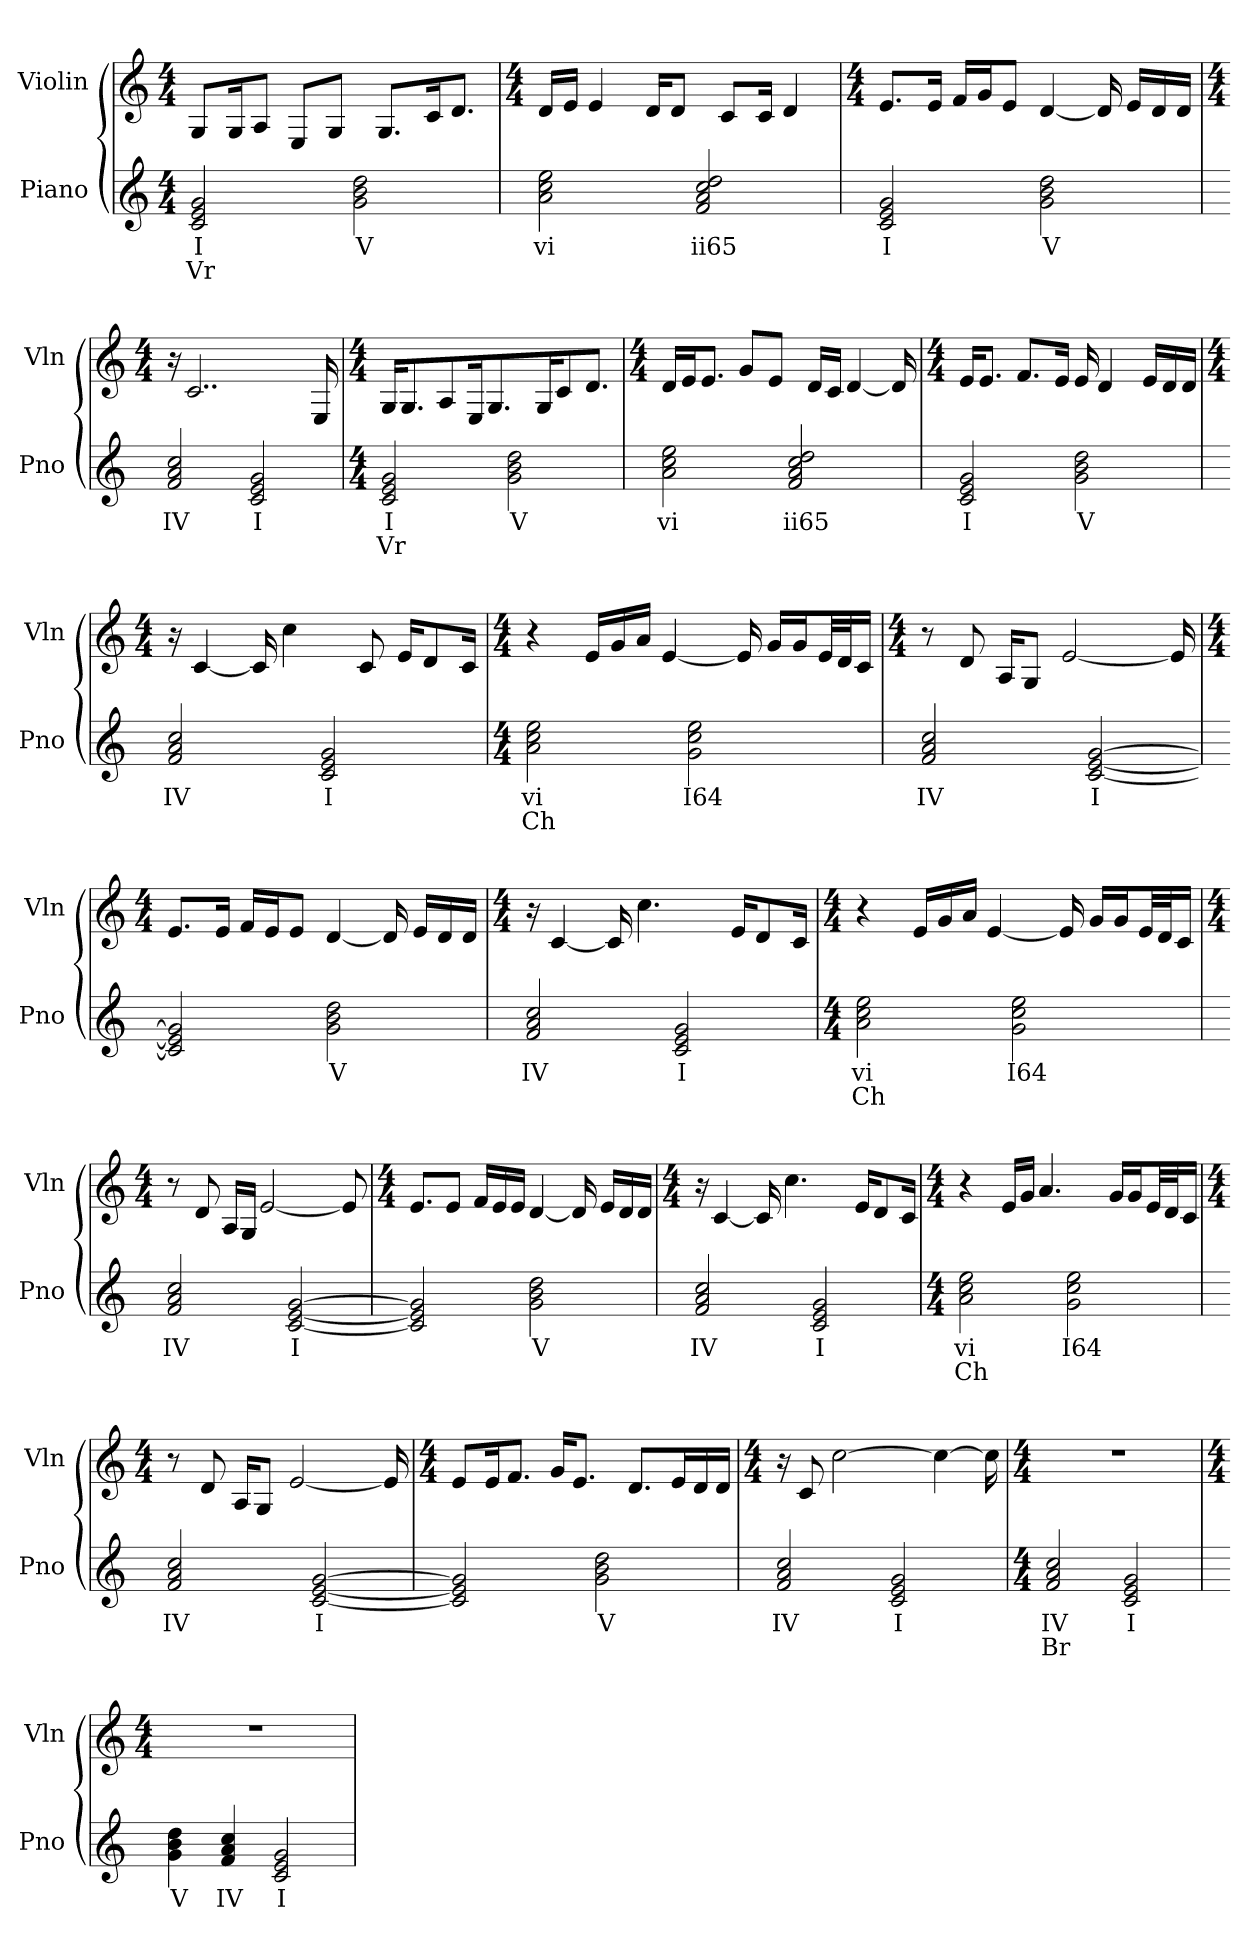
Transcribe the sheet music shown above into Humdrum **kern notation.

**kern	**text	**text	**kern
*part2	*part2	*part2	*part1
*staff2	*staff2	*staff2	*staff1
*I"Piano	*	*	*I"Violin
*I'Pno	*	*	*I'Vln
*k[]	*	*	*
*C:	*	*	*
*M4/4	*	*	*M4/4
=	=	=	=
2c 2e 2g	I	Vr	8GL
.	.	.	16GK
.	.	.	8AJ
.	.	.	8EL
.	.	.	8GJ
2g 2b 2dd	V	.	.
.	.	.	8.GL
.	.	.	16cK
.	.	.	8.dJ
=	=	=	=
*k[]	*	*	*
*C:	*	*	*
*	*	*	*M4/4
2a 2cc 2ee	vi	.	16dLL
.	.	.	16eJJ
.	.	.	4e
.	.	.	16dKL
.	.	.	8dJ
2f 2a 2cc 2dd	ii65	.	.
.	.	.	8cL
.	.	.	16cJk
.	.	.	4d
=	=	=	=
*k[]	*	*	*
*C:	*	*	*
*	*	*	*M4/4
2c 2e 2g	I	.	8.eL
.	.	.	16eJk
.	.	.	16fLL
.	.	.	16gJ
.	.	.	8eJ
2g 2b 2dd	V	.	[4d
.	.	.	16d]
.	.	.	16eLL
.	.	.	16d
.	.	.	16dJJ
=	=	=	=
*k[]	*	*	*
*C:	*	*	*
*	*	*	*M4/4
2f 2a 2cc	IV	.	16r
.	.	.	2..c
2c 2e 2g	I	.	.
.	.	.	16E
=	=	=	=
*k[]	*	*	*
*C:	*	*	*
*M4/4	*	*	*M4/4
2c 2e 2g	I	Vr	16GKL
.	.	.	8.GJ
.	.	.	8AL
.	.	.	16EK
.	.	.	8.GJ
2g 2b 2dd	V	.	.
.	.	.	16GKL
.	.	.	8cJ
.	.	.	8.dJ
=	=	=	=
*k[]	*	*	*
*C:	*	*	*
*	*	*	*M4/4
2a 2cc 2ee	vi	.	16dLL
.	.	.	16eJ
.	.	.	8.eJ
.	.	.	8gL
.	.	.	8eJ
2f 2a 2cc 2dd	ii65	.	.
.	.	.	16dLL
.	.	.	16cJJ
.	.	.	[4d
.	.	.	16d]
=	=	=	=
*k[]	*	*	*
*C:	*	*	*
*	*	*	*M4/4
2c 2e 2g	I	.	16eKL
.	.	.	8.eJ
.	.	.	8.fL
.	.	.	16eJk
2g 2b 2dd	V	.	16e
.	.	.	4d
.	.	.	16eLL
.	.	.	16d
.	.	.	16dJJ
=	=	=	=
*k[]	*	*	*
*C:	*	*	*
*	*	*	*M4/4
2f 2a 2cc	IV	.	16r
.	.	.	[4c
.	.	.	16c]
.	.	.	4cc
2c 2e 2g	I	.	.
.	.	.	8c
.	.	.	16eKL
.	.	.	8d
.	.	.	16cJk
=	=	=	=
*k[]	*	*	*
*C:	*	*	*
*M4/4	*	*	*M4/4
2a 2cc 2ee	vi	Ch	4r
.	.	.	16eLL
.	.	.	16g
.	.	.	16aJJ
.	.	.	[4e
2g 2cc 2ee	I64	.	.
.	.	.	16e]
.	.	.	16gLL
.	.	.	16gJ
.	.	.	32eLL
.	.	.	32dJ
.	.	.	16cJJ
=	=	=	=
*k[]	*	*	*
*C:	*	*	*
*	*	*	*M4/4
2f 2a 2cc	IV	.	8r
.	.	.	8d
.	.	.	16AKL
.	.	.	8GJ
.	.	.	[2e
[2c [2e [2g	I	.	.
.	.	.	16e]
=	=	=	=
*k[]	*	*	*
*C:	*	*	*
*	*	*	*M4/4
2c] 2e] 2g]	.	.	8.eL
.	.	.	16eJk
.	.	.	16fLL
.	.	.	16eJ
.	.	.	8eJ
2g 2b 2dd	V	.	[4d
.	.	.	16d]
.	.	.	16eLL
.	.	.	16d
.	.	.	16dJJ
=	=	=	=
*k[]	*	*	*
*C:	*	*	*
*	*	*	*M4/4
2f 2a 2cc	IV	.	16r
.	.	.	[4c
.	.	.	16c]
.	.	.	4.cc
2c 2e 2g	I	.	.
.	.	.	16eKL
.	.	.	8d
.	.	.	16cJk
=	=	=	=
*k[]	*	*	*
*C:	*	*	*
*M4/4	*	*	*M4/4
2a 2cc 2ee	vi	Ch	4r
.	.	.	16eLL
.	.	.	16g
.	.	.	16aJJ
.	.	.	[4e
2g 2cc 2ee	I64	.	.
.	.	.	16e]
.	.	.	16gLL
.	.	.	16gJ
.	.	.	32eLL
.	.	.	32dJ
.	.	.	16cJJ
=	=	=	=
*k[]	*	*	*
*C:	*	*	*
*	*	*	*M4/4
2f 2a 2cc	IV	.	8r
.	.	.	8d
.	.	.	16ALL
.	.	.	16GJJ
.	.	.	[2e
[2c [2e [2g	I	.	.
.	.	.	8e]
=	=	=	=
*k[]	*	*	*
*C:	*	*	*
*	*	*	*M4/4
2c] 2e] 2g]	.	.	8.eL
.	.	.	8eJ
.	.	.	16fLL
.	.	.	16e
.	.	.	16eJJ
2g 2b 2dd	V	.	[4d
.	.	.	16d]
.	.	.	16eLL
.	.	.	16d
.	.	.	16dJJ
=	=	=	=
*k[]	*	*	*
*C:	*	*	*
*	*	*	*M4/4
2f 2a 2cc	IV	.	16r
.	.	.	[4c
.	.	.	16c]
.	.	.	4.cc
2c 2e 2g	I	.	.
.	.	.	16eKL
.	.	.	8d
.	.	.	16cJk
=	=	=	=
*k[]	*	*	*
*C:	*	*	*
*M4/4	*	*	*M4/4
2a 2cc 2ee	vi	Ch	4r
.	.	.	16eLL
.	.	.	16gJJ
.	.	.	4.a
2g 2cc 2ee	I64	.	.
.	.	.	16gLL
.	.	.	16gJ
.	.	.	32eLL
.	.	.	32dJ
.	.	.	16cJJ
=	=	=	=
*k[]	*	*	*
*C:	*	*	*
*	*	*	*M4/4
2f 2a 2cc	IV	.	8r
.	.	.	8d
.	.	.	16AKL
.	.	.	8GJ
.	.	.	[2e
[2c [2e [2g	I	.	.
.	.	.	16e]
=	=	=	=
*k[]	*	*	*
*C:	*	*	*
*	*	*	*M4/4
2c] 2e] 2g]	.	.	8eL
.	.	.	16eK
.	.	.	8.fJ
.	.	.	16gKL
.	.	.	8.eJ
2g 2b 2dd	V	.	.
.	.	.	8.dL
.	.	.	16ek
.	.	.	16dL
.	.	.	16dJJ
=	=	=	=
*k[]	*	*	*
*C:	*	*	*
*	*	*	*M4/4
2f 2a 2cc	IV	.	16r
.	.	.	8c
.	.	.	[2cc
2c 2e 2g	I	.	.
.	.	.	4cc_
.	.	.	16cc]
=	=	=	=
*k[]	*	*	*
*C:	*	*	*
*M4/4	*	*	*M4/4
2f 2a 2cc	IV	Br	1r
2c 2e 2g	I	.	.
=	=	=	=
*k[]	*	*	*
*C:	*	*	*
*	*	*	*M4/4
4g 4b 4dd	V	.	1r
4f 4a 4cc	IV	.	.
2c 2e 2g	I	.	.
=	=	=	=
*-	*-	*-	*-
